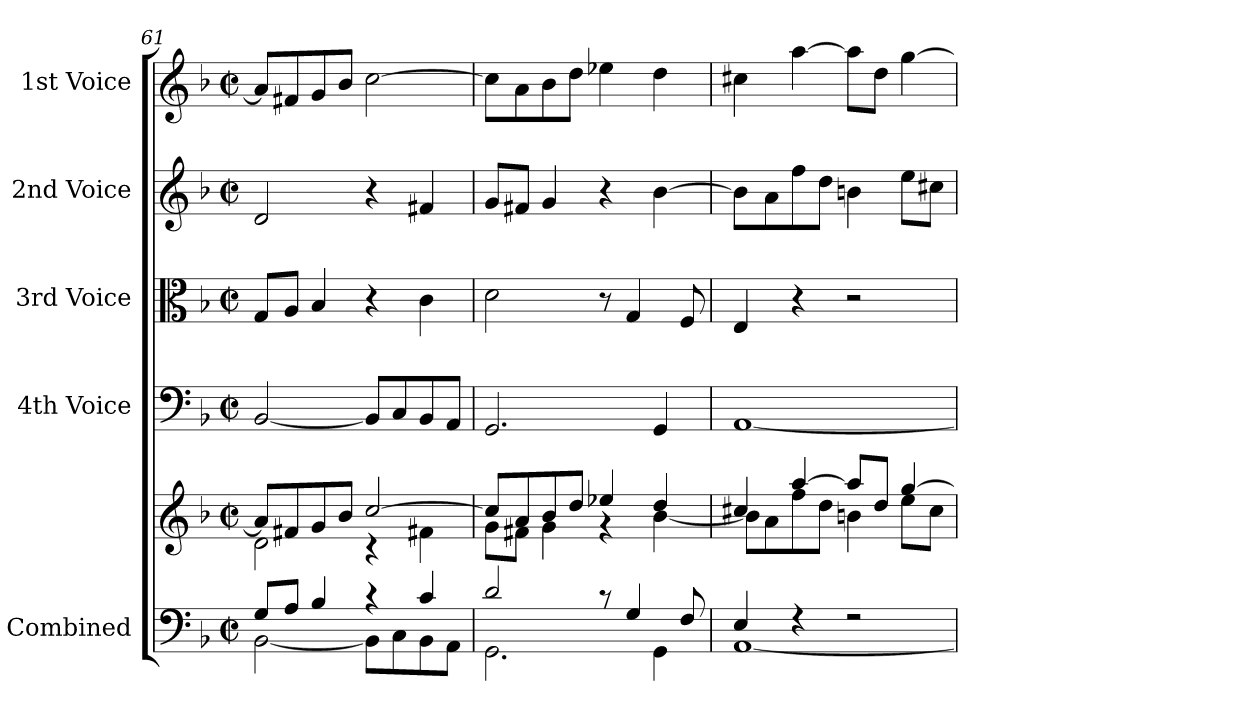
**kern	**kern	**kern	**kern	**kern	**kern
*part5	*part5	*part4	*part3	*part2	*part1
*staff6	*staff5	*staff4	*staff3	*staff2	*staff1
*I"Combined	*	*I"4th Voice	*I"3rd Voice	*I"2nd Voice	*I"1st Voice
*clefF4	*clefG2	*clefF4	*clefC3	*clefG2	*clefG2
*k[b-]	*k[b-]	*k[b-]	*k[b-]	*k[b-]	*k[b-]
*M2/2	*M2/2	*M2/2	*M2/2	*M2/2	*M2/2
*met(c|)	*met(c|)	*met(c|)	*met(c|)	*met(c|)	*met(c|)
=61	=61	=61	=61	=61	=61
*^	*^	*	*	*	*
8G/L	[2BB-\	8a/L]	2d\	[2BB-/	8G/L	2d/	8a/L]
8A/J	.	8f#X/	.	.	8A/J	.	8f#X/
4B-/	.	8g/	.	.	4B-/	.	8g/
.	.	8b-/J	.	.	.	.	8b-/J
4r	8BB-\L]	[2cc/	4r	8BB-/L]	4r	4r	[2cc\
.	8C\	.	.	8C/	.	.	.
4c/	8BB-\	.	4f#X\	8BB-/	4c\	4f#X/	.
.	8AA\J	.	.	8AA/J	.	.	.
!!LO:PB:g=z
=62	=62	=62	=62	=62	=62	=62	=62
2d/	2.GG\	8cc/L]	8g\L	2.GG/	2d\	8g/L	8cc\L]
.	.	8a/	8f#X\J	.	.	8f#X/J	8a\
.	.	8b-/	4g\	.	.	4g/	8b-\
.	.	8dd/J	.	.	.	.	8dd\J
8r	.	4ee-X/	4r	.	8r	4r	4ee-X\
4G/	.	.	.	.	4G/	.	.
.	4GG\	4dd/	[4b-\	4GG/	.	[4b-\	4dd\
8F/	.	.	.	.	8F/	.	.
=63	=63	=63	=63	=63	=63	=63	=63
4E/	[1AA	4cc#X/	8b-\L]	[1AA	4E/	8b-\L]	4cc#X\
.	.	.	8a\	.	.	8a\	.
4r	.	[4aa/	8ff\	.	4r	8ff\	[4aa\
.	.	.	8dd\J	.	.	8dd\J	.
2r	.	8aa/L]	4bn\	.	2r	4bn\	8aa\L]
.	.	8dd/J	.	.	.	.	8dd\J
.	.	[4gg/	8ee\L	.	.	8ee\L	[4gg\
.	.	.	8cc#\J	.	.	8cc#X\J	.
*v	*v	*	*	*	*	*	*
*	*v	*v	*	*	*	*
=	=	=	=	=	=
*-	*-	*-	*-	*-	*-
